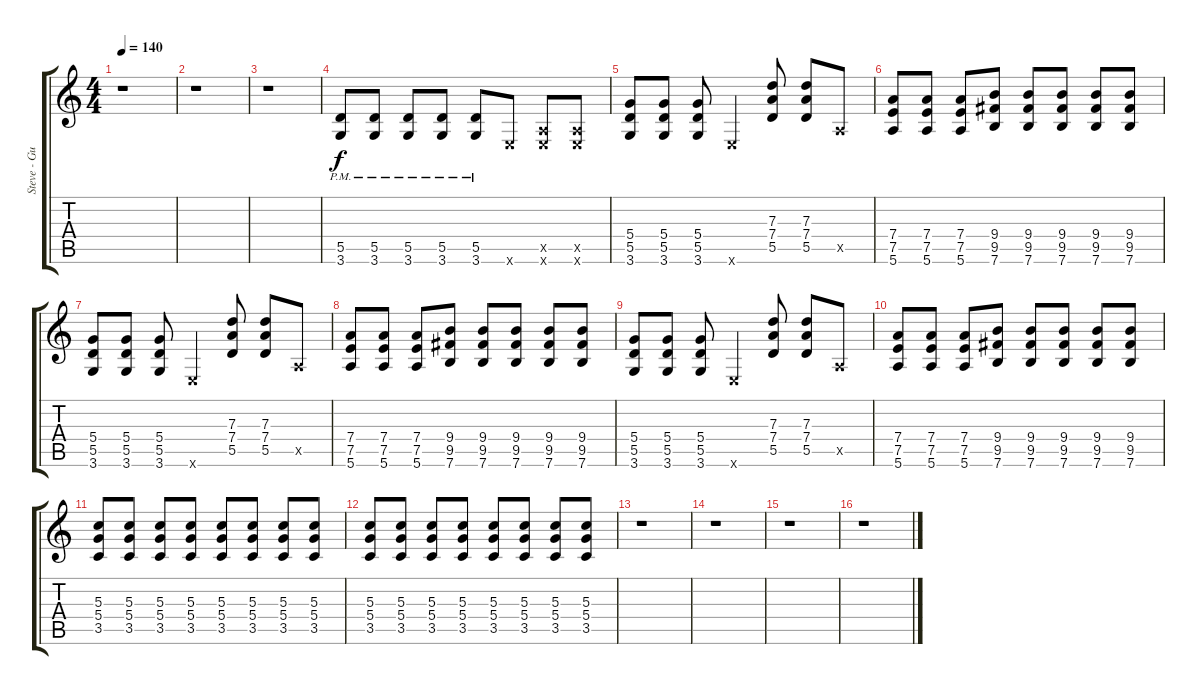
\track ("Steve - Guitar" "Steve - Gu") {instrument distortionguitar}
\staff {score tabs}
\tuning (E4 B3 G3 D3 A2 E2) {hide}
\ts (4 4)
\tempo 140
\clef g2
\ks c
r.1{dy f} |
r.1 |
r.1 |
(5.5{pm} 3.6{pm}).8 (5.5{pm} 3.6{pm}).8 (5.5{pm} 3.6{pm}).8 (5.5{pm} 3.6{pm}).8 (5.5{pm} 3.6{pm}).8 0.6{x}.8 (0.5{x} 0.6{x}).8 (0.5{x} 0.6{x}).8 |
(5.4 5.5 3.6).8 (5.4 5.5 3.6).8 (5.4 5.5 3.6).8 0.6{x}.4 (7.3 7.4 5.5).8 (7.3 7.4 5.5).8 0.5{x}.8 |
(7.4 7.5 5.6).8 (7.4 7.5 5.6).8 (7.4 7.5 5.6).8 (9.4 9.5 7.6).8 (9.4 9.5 7.6).8 (9.4 9.5 7.6).8 (9.4 9.5 7.6).8 (9.4 9.5 7.6).8 |
(5.4 5.5 3.6).8 (5.4 5.5 3.6).8 (5.4 5.5 3.6).8 0.6{x}.4 (7.3 7.4 5.5).8 (7.3 7.4 5.5).8 0.5{x}.8 |
(7.4 7.5 5.6).8 (7.4 7.5 5.6).8 (7.4 7.5 5.6).8 (9.4 9.5 7.6).8 (9.4 9.5 7.6).8 (9.4 9.5 7.6).8 (9.4 9.5 7.6).8 (9.4 9.5 7.6).8 |
(5.4 5.5 3.6).8 (5.4 5.5 3.6).8 (5.4 5.5 3.6).8 0.6{x}.4 (7.3 7.4 5.5).8 (7.3 7.4 5.5).8 0.5{x}.8 |
(7.4 7.5 5.6).8 (7.4 7.5 5.6).8 (7.4 7.5 5.6).8 (9.4 9.5 7.6).8 (9.4 9.5 7.6).8 (9.4 9.5 7.6).8 (9.4 9.5 7.6).8 (9.4 9.5 7.6).8 |
(5.3 5.4 3.5).8 (5.3 5.4 3.5).8 (5.3 5.4 3.5).8 (5.3 5.4 3.5).8 (5.3 5.4 3.5).8 (5.3 5.4 3.5).8 (5.3 5.4 3.5).8 (5.3 5.4 3.5).8 |
(5.3 5.4 3.5).8 (5.3 5.4 3.5).8 (5.3 5.4 3.5).8 (5.3 5.4 3.5).8 (5.3 5.4 3.5).8 (5.3 5.4 3.5).8 (5.3 5.4 3.5).8 (5.3 5.4 3.5).8 |
r.1 |
r.1 |
r.1 |
r.1
